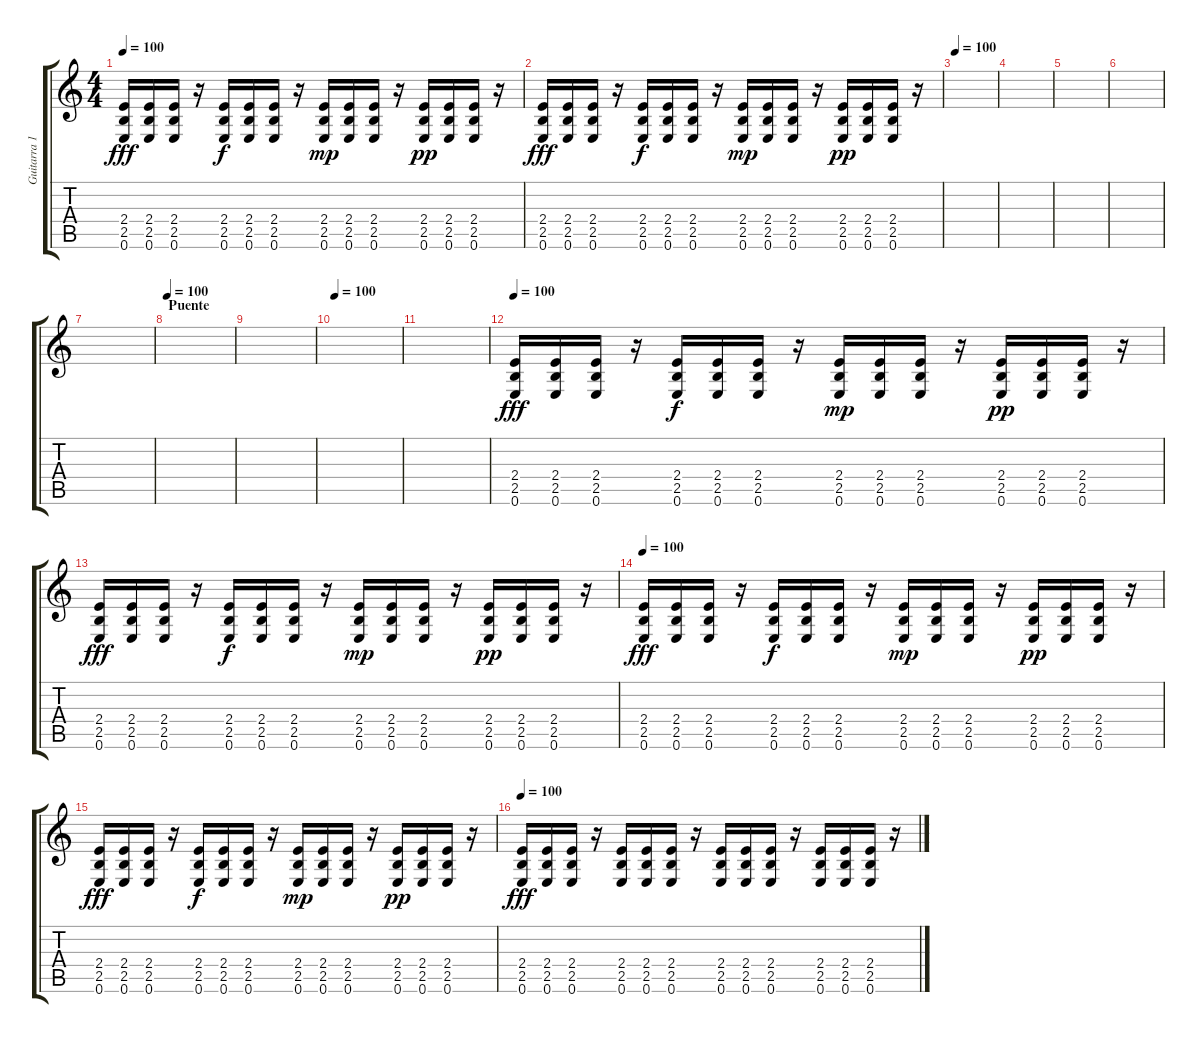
\track ("Guitarra 1" "Guitarra 1") {instrument distortionguitar}
\staff {score tabs}
\tuning (E4 B3 G3 D3 A2 E2) {hide}
\ts (4 4)
\tempo 100
\clef g2
\ks c
(2.4 2.5 0.6).16{dy fff} (2.4 2.5 0.6).16 (2.4 2.5 0.6).16 r.16 (2.4 2.5 0.6).16{dy f} (2.4 2.5 0.6).16 (2.4 2.5 0.6).16 r.16 (2.4 2.5 0.6).16{dy mp} (2.4 2.5 0.6).16 (2.4 2.5 0.6).16 r.16 (2.4 2.5 0.6).16{dy pp} (2.4 2.5 0.6).16 (2.4 2.5 0.6).16 r.16 |
(2.4 2.5 0.6).16{dy fff} (2.4 2.5 0.6).16 (2.4 2.5 0.6).16 r.16 (2.4 2.5 0.6).16{dy f} (2.4 2.5 0.6).16 (2.4 2.5 0.6).16 r.16 (2.4 2.5 0.6).16{dy mp} (2.4 2.5 0.6).16 (2.4 2.5 0.6).16 r.16 (2.4 2.5 0.6).16{dy pp} (2.4 2.5 0.6).16 (2.4 2.5 0.6).16 r.16 |
\tempo 100
|
|
|
|
|
\section ("" "Puente")
\tempo 100
|
|
\tempo 100
|
|
\tempo 100
(2.4 2.5 0.6).16{dy fff} (2.4 2.5 0.6).16 (2.4 2.5 0.6).16 r.16 (2.4 2.5 0.6).16{dy f} (2.4 2.5 0.6).16 (2.4 2.5 0.6).16 r.16 (2.4 2.5 0.6).16{dy mp} (2.4 2.5 0.6).16 (2.4 2.5 0.6).16 r.16 (2.4 2.5 0.6).16{dy pp} (2.4 2.5 0.6).16 (2.4 2.5 0.6).16 r.16 |
(2.4 2.5 0.6).16{dy fff} (2.4 2.5 0.6).16 (2.4 2.5 0.6).16 r.16 (2.4 2.5 0.6).16{dy f} (2.4 2.5 0.6).16 (2.4 2.5 0.6).16 r.16 (2.4 2.5 0.6).16{dy mp} (2.4 2.5 0.6).16 (2.4 2.5 0.6).16 r.16 (2.4 2.5 0.6).16{dy pp} (2.4 2.5 0.6).16 (2.4 2.5 0.6).16 r.16 |
\tempo 100
(2.4 2.5 0.6).16{dy fff} (2.4 2.5 0.6).16 (2.4 2.5 0.6).16 r.16 (2.4 2.5 0.6).16{dy f} (2.4 2.5 0.6).16 (2.4 2.5 0.6).16 r.16 (2.4 2.5 0.6).16{dy mp} (2.4 2.5 0.6).16 (2.4 2.5 0.6).16 r.16 (2.4 2.5 0.6).16{dy pp} (2.4 2.5 0.6).16 (2.4 2.5 0.6).16 r.16 |
(2.4 2.5 0.6).16{dy fff} (2.4 2.5 0.6).16 (2.4 2.5 0.6).16 r.16 (2.4 2.5 0.6).16{dy f} (2.4 2.5 0.6).16 (2.4 2.5 0.6).16 r.16 (2.4 2.5 0.6).16{dy mp} (2.4 2.5 0.6).16 (2.4 2.5 0.6).16 r.16 (2.4 2.5 0.6).16{dy pp} (2.4 2.5 0.6).16 (2.4 2.5 0.6).16 r.16 |
\tempo 100
(2.4 2.5 0.6).16{dy fff} (2.4 2.5 0.6).16 (2.4 2.5 0.6).16 r.16 (2.4 2.5 0.6).16 (2.4 2.5 0.6).16 (2.4 2.5 0.6).16 r.16 (2.4 2.5 0.6).16 (2.4 2.5 0.6).16 (2.4 2.5 0.6).16 r.16 (2.4 2.5 0.6).16 (2.4 2.5 0.6).16 (2.4 2.5 0.6).16 r.16
